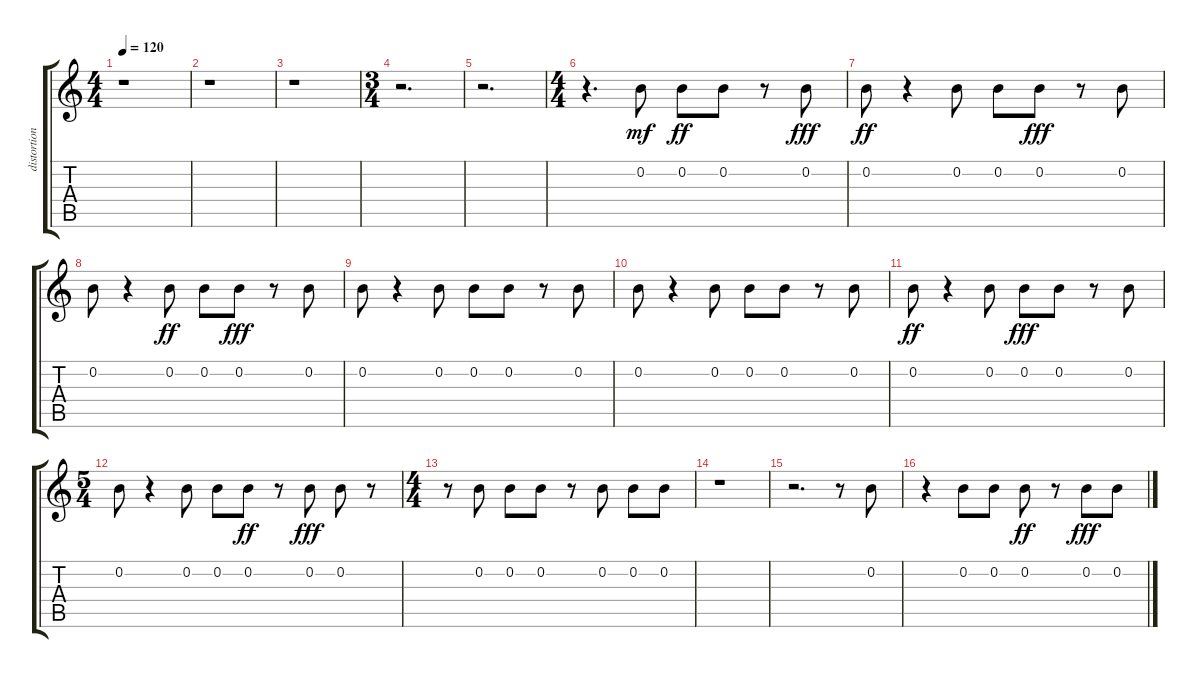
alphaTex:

\track ("distortion gt" "distortion") {instrument distortionguitar}
\staff {score tabs}
\tuning (E4 B3 G3 D3 A2 E2) {hide}
\ts (4 4)
\tempo 120
\clef g2
\ks c
r.1{dy fff} |
r.1 |
r.1 |
\ts (3 4)
r.2{d} |
r.2{d} |
\ts (4 4)
r.4{d} 0.2.8{dy mf} 0.2.8{dy ff} 0.2.8 r.8 0.2.8{dy fff} |
0.2.8{dy ff} r.4 0.2.8 0.2.8 0.2.8{dy fff} r.8 0.2.8 |
0.2.8 r.4 0.2.8{dy ff} 0.2.8 0.2.8{dy fff} r.8 0.2.8 |
0.2.8 r.4 0.2.8 0.2.8 0.2.8 r.8 0.2.8 |
0.2.8 r.4 0.2.8 0.2.8 0.2.8 r.8 0.2.8 |
0.2.8{dy ff} r.4 0.2.8 0.2.8{dy fff} 0.2.8 r.8 0.2.8 |
\ts (5 4)
0.2.8 r.4 0.2.8 0.2.8 0.2.8{dy ff} r.8 0.2.8{dy fff} 0.2.8 r.8 |
\ts (4 4)
r.8 0.2.8 0.2.8 0.2.8 r.8 0.2.8 0.2.8 0.2.8 |
r.1 |
r.2{d} r.8 0.2.8 |
r.4 0.2.8 0.2.8 0.2.8{dy ff} r.8 0.2.8{dy fff} 0.2.8
